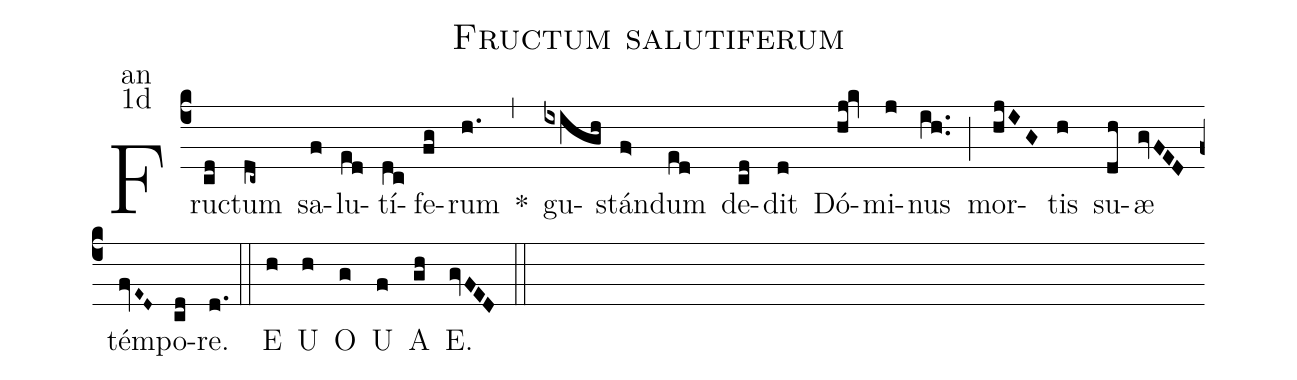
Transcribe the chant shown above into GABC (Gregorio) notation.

name:Fructum salutiferum;
office-part:an;
mode:1d;
%%
(c4) Fru(cd)ctum(dc~) sa(f)lu(ed)tí(dc)fe(fg)rum(h.) <sp>*</sp>(,) gu(ixigh)stán(f>)dum(ed) de(cd)dit(d) Dó(hj@kv)mi(j)nus(ih..) (;) mor(hjIG)tis(h) su(dh)æ(gvFED) tém(fvE~D~)po(cd)re.(d.) (::)
<eu>E(h) U(h) O(g) U(f) A(gh) E.(gvFED) </eu>(::)
